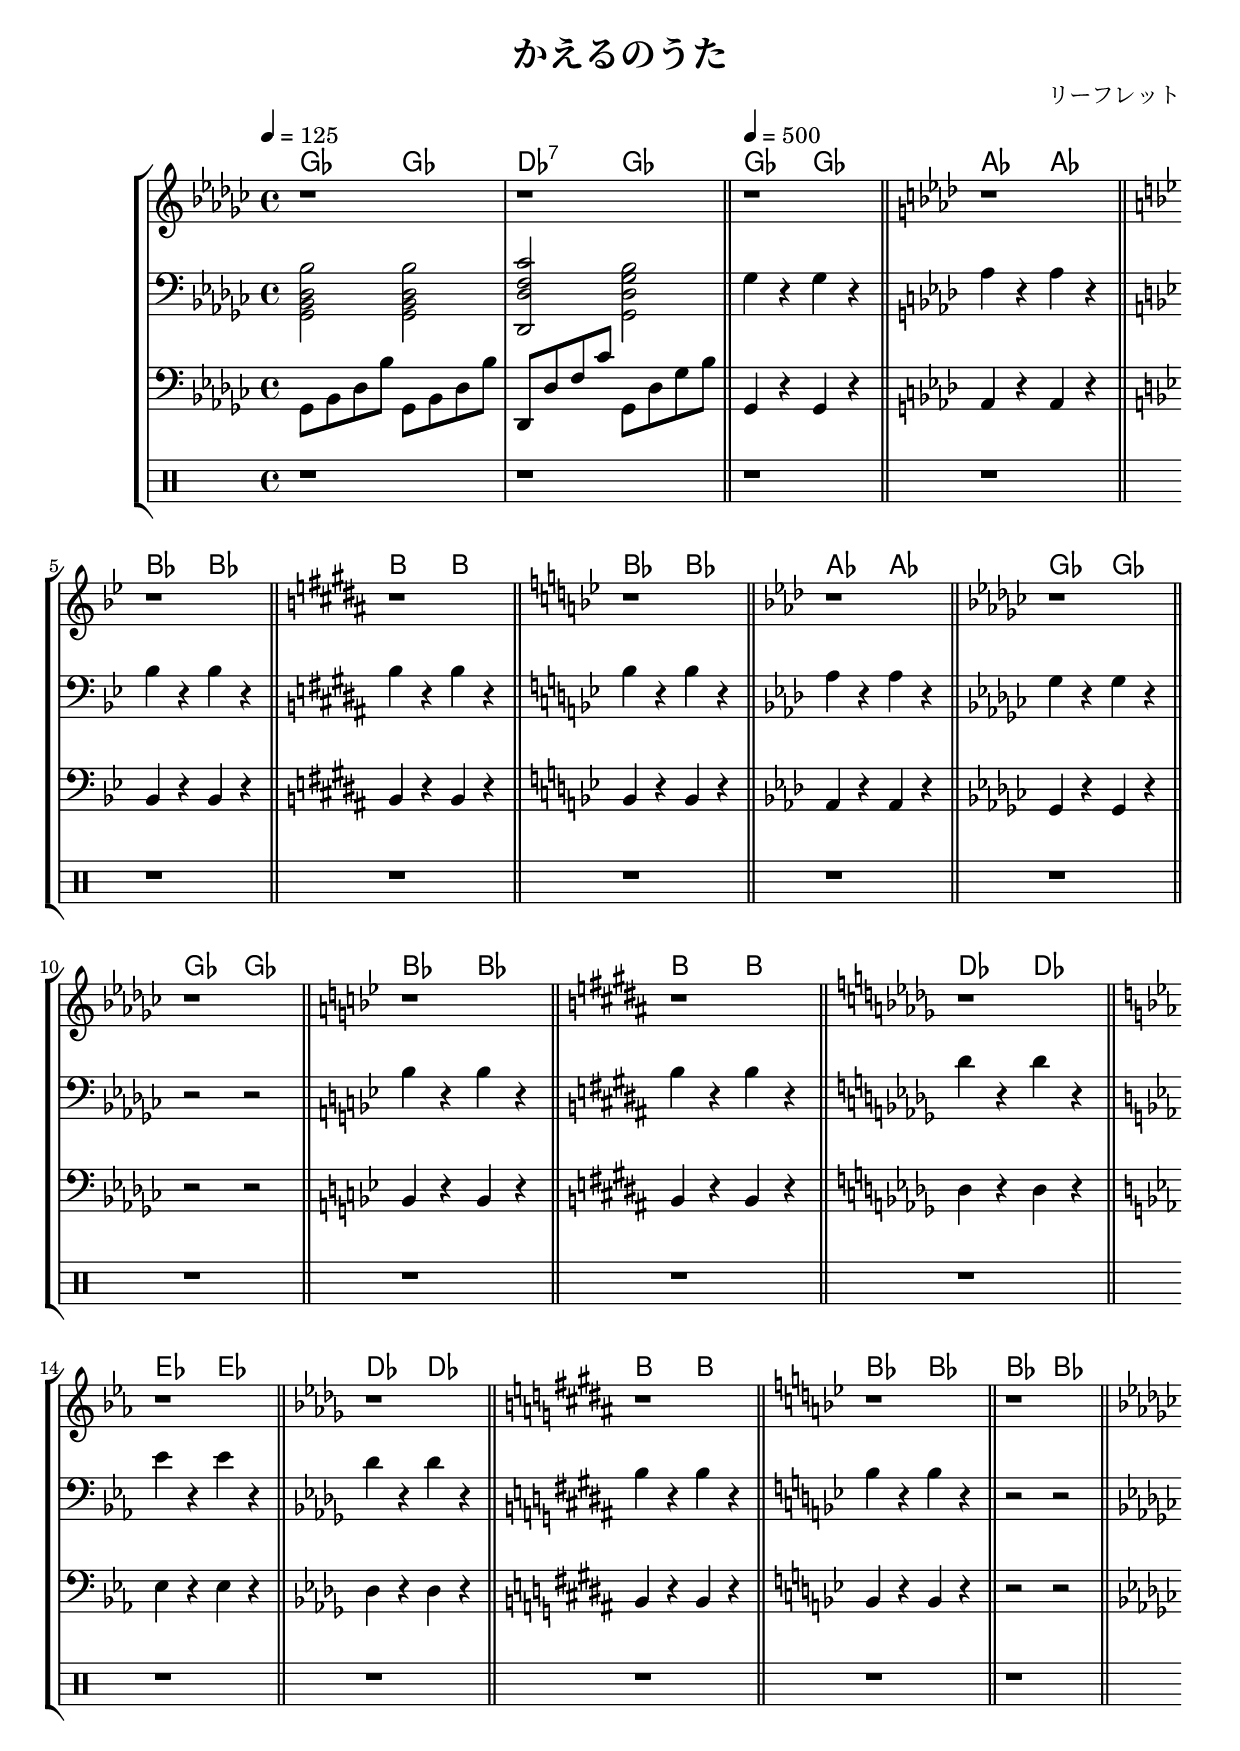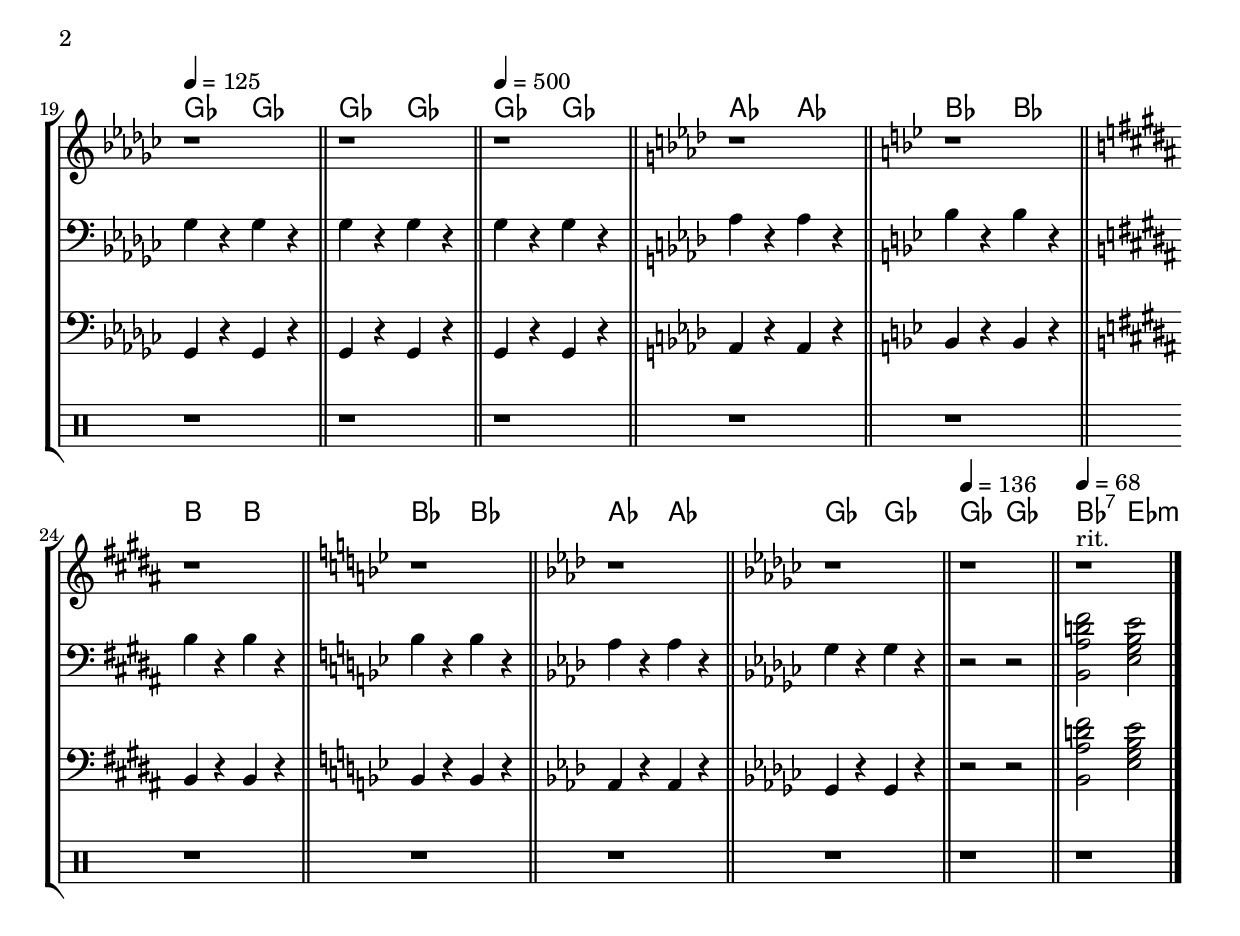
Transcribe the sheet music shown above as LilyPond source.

\version "2.12.1"

\header {
	title = \markup {かえるのうた}
	composer = \markup \center-column {リーフレット}
}

harmony = \chordmode {
	ges2 ges des:7 ges 

	ges ges 

	as as 

	bes bes 

	b b 

	bes bes 

	as as 

	ges ges 

	ges ges 

	bes bes 

	b b 

	des des 

	es es 

	des des 

	b b 

	bes bes 

	bes bes 

	ges ges 

	ges ges 

	ges ges 

	as as 

	bes bes 

	b b 

	bes bes 

	as as 

	ges ges 

	ges ges 

	bes:7 es:m 
}

melody = {
	\key ges \major
	\tempo 4 = 125
	r1 | r1   
	\tempo 4 = 500
	r1   
	\key as \major
	r1   
	\key bes \major
	r1   
	\key b \major
	r1   
	\key bes \major
	r1   
	\key as \major
	r1   
	\key ges \major
	r1   
	r1   
	\key bes \major
	r1   
	\key b \major
	r1   
	\key des \major
	r1   
	\key es \major
	r1   
	\key des \major
	r1   
	\key b \major
	r1   
	\key bes \major
	r1   
	r1   
	\key ges \major
	\tempo 4 = 125
	r1   
	r1   
	\tempo 4 = 500
	r1   
	\key as \major
	r1   
	\key bes \major
	r1   
	\key b \major
	r1   
	\key bes \major
	r1   
	\key as \major
	r1   
	\key ges \major
	r1   
	\tempo 4 = 136
	r1   
	\tempo 4 = 68
	r1^"rit." \bar "|."
}

words = \lyricmode {
	
	
	
	
	
	
	
	
	
	
	
	
	
	
	
	
	
	
	
	
	
	
	
	
	
	
	
	
}

tempochange = {
	\tempo 4 = 125
	r1 | r1 \bar "||"
	\tempo 4 = 500
	r1 \bar "||"
	\tempo 4 = 500
	r1 \bar "||"
	\tempo 4 = 500
	r1 \bar "||"
	\tempo 4 = 500
	r1 \bar "||"
	\tempo 4 = 500
	r1 \bar "||"
	\tempo 4 = 500
	r1 \bar "||"
	\tempo 4 = 500
	r1 \bar "||"
	\tempo 4 = 500
	r1 \bar "||"
	\tempo 4 = 500
	r1 \bar "||"
	\tempo 4 = 500
	r1 \bar "||"
	\tempo 4 = 500
	r1 \bar "||"
	\tempo 4 = 500
	r1 \bar "||"
	\tempo 4 = 500
	r1 \bar "||"
	\tempo 4 = 500
	r1 \bar "||"
	\tempo 4 = 500
	r1 \bar "||"
	\tempo 4 = 500
	r1 \bar "||"
	\tempo 4 = 125
	r1 \bar "||"
	\tempo 4 = 125
	r1 \bar "||"
	\tempo 4 = 500
	r1 \bar "||"
	\tempo 4 = 500
	r1 \bar "||"
	\tempo 4 = 500
	r1 \bar "||"
	\tempo 4 = 500
	r1 \bar "||"
	\tempo 4 = 500
	r1 \bar "||"
	\tempo 4 = 500
	r1 \bar "||"
	\tempo 4 = 500
	r1 \bar "||"
	\tempo 4 = 136
	r1 \bar "||"
	\tempo 4 = 68
	\tempo 4 = 51 r2 \tempo 4 = 45 r2 \bar "|."
}

mainacc = {
	\clef bass
	\set Staff.midiInstrument = #"Choir Aahs"
	\key ges \major
	\tempo 4 = 125
	<ges, bes, des bes>2
	<ges, bes, des bes>2
	<des, des f ces'>2
	<ges, des ges bes>2
	\bar "||"

	\set Staff.midiInstrument = #"Choir Aahs"
	\tempo 4 = 500
	ges4 r4
	ges4 r4
	\bar "||"

	\set Staff.midiInstrument = #"Choir Aahs"
	\key as \major
	as4 r4
	as4 r4
	\bar "||"

	\set Staff.midiInstrument = #"Choir Aahs"
	\key bes \major
	bes4 r4
	bes4 r4
	\bar "||"

	\set Staff.midiInstrument = #"Choir Aahs"
	\key b \major
	b4 r4
	b4 r4
	\bar "||"

	\set Staff.midiInstrument = #"Choir Aahs"
	\key bes \major
	bes4 r4
	bes4 r4
	\bar "||"

	\set Staff.midiInstrument = #"Choir Aahs"
	\key as \major
	as4 r4
	as4 r4
	\bar "||"

	\set Staff.midiInstrument = #"Choir Aahs"
	\key ges \major
	ges4 r4
	ges4 r4
	\bar "||"

	\set Staff.midiInstrument = #"Acoustic grand"
	r2
	r2
	\bar "||"

	\set Staff.midiInstrument = #"Choir Aahs"
	\key bes \major
	bes4 r4
	bes4 r4
	\bar "||"

	\set Staff.midiInstrument = #"Choir Aahs"
	\key b \major
	b4 r4
	b4 r4
	\bar "||"

	\set Staff.midiInstrument = #"Choir Aahs"
	\key des \major
	des'4 r4
	des'4 r4
	\bar "||"

	\set Staff.midiInstrument = #"Choir Aahs"
	\key es \major
	es'4 r4
	es'4 r4
	\bar "||"

	\set Staff.midiInstrument = #"Choir Aahs"
	\key des \major
	des'4 r4
	des'4 r4
	\bar "||"

	\set Staff.midiInstrument = #"Choir Aahs"
	\key b \major
	b4 r4
	b4 r4
	\bar "||"

	\set Staff.midiInstrument = #"Choir Aahs"
	\key bes \major
	bes4 r4
	bes4 r4
	\bar "||"

	\set Staff.midiInstrument = #"Acoustic grand"
	r2
	r2
	\bar "||"

	\set Staff.midiInstrument = #"Choir Aahs"
	\key ges \major
	\tempo 4 = 125
	ges4 r4
	ges4 r4
	\bar "||"

	\set Staff.midiInstrument = #"Choir Aahs"
	ges4 r4
	ges4 r4
	\bar "||"

	\set Staff.midiInstrument = #"Choir Aahs"
	\tempo 4 = 500
	ges4 r4
	ges4 r4
	\bar "||"

	\set Staff.midiInstrument = #"Choir Aahs"
	\key as \major
	as4 r4
	as4 r4
	\bar "||"

	\set Staff.midiInstrument = #"Choir Aahs"
	\key bes \major
	bes4 r4
	bes4 r4
	\bar "||"

	\set Staff.midiInstrument = #"Choir Aahs"
	\key b \major
	b4 r4
	b4 r4
	\bar "||"

	\set Staff.midiInstrument = #"Choir Aahs"
	\key bes \major
	bes4 r4
	bes4 r4
	\bar "||"

	\set Staff.midiInstrument = #"Choir Aahs"
	\key as \major
	as4 r4
	as4 r4
	\bar "||"

	\set Staff.midiInstrument = #"Choir Aahs"
	\key ges \major
	ges4 r4
	ges4 r4
	\bar "||"

	\set Staff.midiInstrument = #"Acoustic grand"
	\tempo 4 = 136
	r2
	r2
	\bar "||"

	\set Staff.midiInstrument = #"Choir Aahs"
	\tempo 4 = 68
	<bes, as d' f'>2
	<es ges bes es'>2
	\bar "|."
}

subacc = {
	\clef bass
	\set Staff.midiInstrument = #"Voice Oohs"
	\key ges \major
	\tempo 4 = 125
	ges,8 bes,8 des8 bes8
	ges,8 bes,8 des8 bes8
	des,8 des8 f8 ces'8
	ges,8 des8 ges8 bes8
	\bar "||"

	\set Staff.midiInstrument = #"Voice Oohs"
	\tempo 4 = 500
	ges,4 r4
	ges,4 r4
	\bar "||"

	\set Staff.midiInstrument = #"Voice Oohs"
	\key as \major
	as,4 r4
	as,4 r4
	\bar "||"

	\set Staff.midiInstrument = #"Voice Oohs"
	\key bes \major
	bes,4 r4
	bes,4 r4
	\bar "||"

	\set Staff.midiInstrument = #"Voice Oohs"
	\key b \major
	b,4 r4
	b,4 r4
	\bar "||"

	\set Staff.midiInstrument = #"Voice Oohs"
	\key bes \major
	bes,4 r4
	bes,4 r4
	\bar "||"

	\set Staff.midiInstrument = #"Voice Oohs"
	\key as \major
	as,4 r4
	as,4 r4
	\bar "||"

	\set Staff.midiInstrument = #"Voice Oohs"
	\key ges \major
	ges,4 r4
	ges,4 r4
	\bar "||"

	\set Staff.midiInstrument = #"Acoustic grand"
	r2
	r2
	\bar "||"

	\set Staff.midiInstrument = #"Voice Oohs"
	\key bes \major
	bes,4 r4
	bes,4 r4
	\bar "||"

	\set Staff.midiInstrument = #"Voice Oohs"
	\key b \major
	b,4 r4
	b,4 r4
	\bar "||"

	\set Staff.midiInstrument = #"Voice Oohs"
	\key des \major
	des4 r4
	des4 r4
	\bar "||"

	\set Staff.midiInstrument = #"Voice Oohs"
	\key es \major
	es4 r4
	es4 r4
	\bar "||"

	\set Staff.midiInstrument = #"Voice Oohs"
	\key des \major
	des4 r4
	des4 r4
	\bar "||"

	\set Staff.midiInstrument = #"Voice Oohs"
	\key b \major
	b,4 r4
	b,4 r4
	\bar "||"

	\set Staff.midiInstrument = #"Voice Oohs"
	\key bes \major
	bes,4 r4
	bes,4 r4
	\bar "||"

	\set Staff.midiInstrument = #"Acoustic grand"
	r2
	r2
	\bar "||"

	\set Staff.midiInstrument = #"Voice Oohs"
	\key ges \major
	\tempo 4 = 125
	ges,4 r4
	ges,4 r4
	\bar "||"

	\set Staff.midiInstrument = #"Voice Oohs"
	ges,4 r4
	ges,4 r4
	\bar "||"

	\set Staff.midiInstrument = #"Voice Oohs"
	\tempo 4 = 500
	ges,4 r4
	ges,4 r4
	\bar "||"

	\set Staff.midiInstrument = #"Voice Oohs"
	\key as \major
	as,4 r4
	as,4 r4
	\bar "||"

	\set Staff.midiInstrument = #"Voice Oohs"
	\key bes \major
	bes,4 r4
	bes,4 r4
	\bar "||"

	\set Staff.midiInstrument = #"Voice Oohs"
	\key b \major
	b,4 r4
	b,4 r4
	\bar "||"

	\set Staff.midiInstrument = #"Voice Oohs"
	\key bes \major
	bes,4 r4
	bes,4 r4
	\bar "||"

	\set Staff.midiInstrument = #"Voice Oohs"
	\key as \major
	as,4 r4
	as,4 r4
	\bar "||"

	\set Staff.midiInstrument = #"Voice Oohs"
	\key ges \major
	ges,4 r4
	ges,4 r4
	\bar "||"

	\set Staff.midiInstrument = #"Acoustic grand"
	\tempo 4 = 136
	r2
	r2
	\bar "||"

	\set Staff.midiInstrument = #"Voice Oohs"
	\tempo 4 = 68
	<bes, as d' f'>2
	<es ges bes es'>2
	\bar "|."
}

percA = {
	\drummode {
	r1 |r1 \bar "||"
	r1 \bar "||"
	r1 \bar "||"
	r1 \bar "||"
	r1 \bar "||"
	r1 \bar "||"
	r1 \bar "||"
	r1 \bar "||"
	r1 \bar "||"
	r1 \bar "||"
	r1 \bar "||"
	r1 \bar "||"
	r1 \bar "||"
	r1 \bar "||"
	r1 \bar "||"
	r1 \bar "||"
	r1 \bar "||"
	r1 \bar "||"
	r1 \bar "||"
	r1 \bar "||"
	r1 \bar "||"
	r1 \bar "||"
	r1 \bar "||"
	r1 \bar "||"
	r1 \bar "||"
	r1 \bar "||"
	r1 \bar "||"
	r1 \bar "|."
	}
}

percB = {
	\drummode {
	r1 |r1 \bar "||"
	r1 \bar "||"
	r1 \bar "||"
	r1 \bar "||"
	r1 \bar "||"
	r1 \bar "||"
	r1 \bar "||"
	r1 \bar "||"
	r1 \bar "||"
	r1 \bar "||"
	r1 \bar "||"
	r1 \bar "||"
	r1 \bar "||"
	r1 \bar "||"
	r1 \bar "||"
	r1 \bar "||"
	r1 \bar "||"
	r1 \bar "||"
	r1 \bar "||"
	r1 \bar "||"
	r1 \bar "||"
	r1 \bar "||"
	r1 \bar "||"
	r1 \bar "||"
	r1 \bar "||"
	r1 \bar "||"
	r1 \bar "||"
	r1 \bar "|."
	}
}

percC = {
	\drummode {
	r1 |r1 \bar "||"
	r1 \bar "||"
	r1 \bar "||"
	r1 \bar "||"
	r1 \bar "||"
	r1 \bar "||"
	r1 \bar "||"
	r1 \bar "||"
	r1 \bar "||"
	r1 \bar "||"
	r1 \bar "||"
	r1 \bar "||"
	r1 \bar "||"
	r1 \bar "||"
	r1 \bar "||"
	r1 \bar "||"
	r1 \bar "||"
	r1 \bar "||"
	r1 \bar "||"
	r1 \bar "||"
	r1 \bar "||"
	r1 \bar "||"
	r1 \bar "||"
	r1 \bar "||"
	r1 \bar "||"
	r1 \bar "||"
	r1 \bar "||"
	r1 \bar "|."
	}
}

percD = {
	\drummode {
	r1 |r1 \bar "||"
	r1 \bar "||"
	r1 \bar "||"
	r1 \bar "||"
	r1 \bar "||"
	r1 \bar "||"
	r1 \bar "||"
	r1 \bar "||"
	r1 \bar "||"
	r1 \bar "||"
	r1 \bar "||"
	r1 \bar "||"
	r1 \bar "||"
	r1 \bar "||"
	r1 \bar "||"
	r1 \bar "||"
	r1 \bar "||"
	r1 \bar "||"
	r1 \bar "||"
	r1 \bar "||"
	r1 \bar "||"
	r1 \bar "||"
	r1 \bar "||"
	r1 \bar "||"
	r1 \bar "||"
	r1 \bar "||"
	r1 \bar "||"
	r1 \bar "|."
	}
}

percE = {
	\drummode {
	r1 |r1 \bar "||"
	r1 \bar "||"
	r1 \bar "||"
	r1 \bar "||"
	r1 \bar "||"
	r1 \bar "||"
	r1 \bar "||"
	r1 \bar "||"
	r1 \bar "||"
	r1 \bar "||"
	r1 \bar "||"
	r1 \bar "||"
	r1 \bar "||"
	r1 \bar "||"
	r1 \bar "||"
	r1 \bar "||"
	r1 \bar "||"
	r1 \bar "||"
	r1 \bar "||"
	r1 \bar "||"
	r1 \bar "||"
	r1 \bar "||"
	r1 \bar "||"
	r1 \bar "||"
	r1 \bar "||"
	r1 \bar "||"
	r1 \bar "||"
	r1 \bar "|."
	}
}

\score {
	<<
		\new StaffGroup <<
			\new ChordNames {\harmony}
			\new Voice = "melody" {\melody}
			\new Lyrics \lyricsto "melody" \words
			\new Staff = "mainacc" {\mainacc}
			\new Staff = "subacc" {\subacc}
			\new DrumStaff <<
				\new DrumVoice {\percA}
				\new DrumVoice {\percB}
				\new DrumVoice {\percC}
				\new DrumVoice {\percD}
				\new DrumVoice {\percE}
			>>
		>>
	>>
	\layout { }
}
